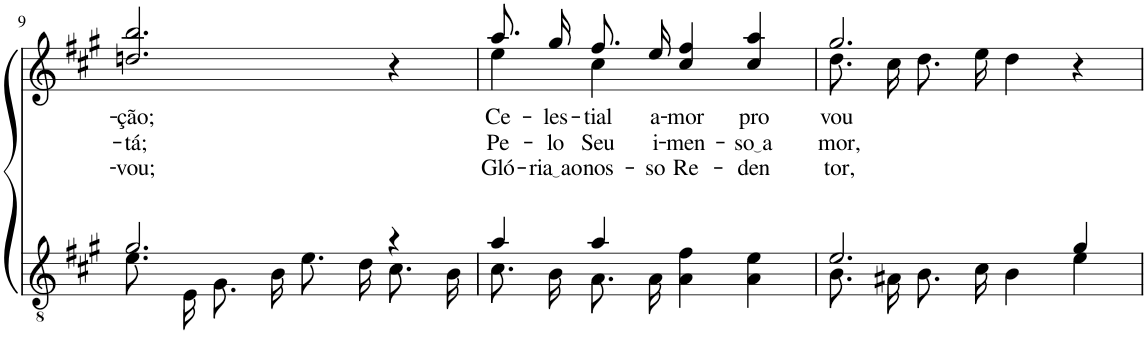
**kern	**kern	**text	**text	**text
*part2	*part1	*part1	*part1	*part1
*staff2	*staff1	*staff1	*staff1	*staff1
*I"Parte III e IV	*I"Parte I e II	*	*	*
!!LO:PB:g=z
*clefGv2	*clefG2	*	*	*
*Trd4c7	*Trd4c7	*	*	*
*k[f#c#g#]	*k[f#c#g#]	*	*	*
*M4/4	*M4/4	*	*	*
=9	=9	=9	=9	=9
*^	*	*	*	*
!	!	!	!LO:LY:b	!LO:LY:b	!LO:LY:b
2.g#/	8.e\L	2.ddn/ 2.bb/	ção;	tá;	vou;
.	16E\Jk	.	.	.	.
.	8.G#\L	.	.	.	.
.	16B\Jk	.	.	.	.
.	8.e\L	.	.	.	.
.	16d\Jk	.	.	.	.
4r	8.c#\L	4r	.	.	.
.	16B\Jk	.	.	.	.
=10	=10	=10	=10	=10	=10
!	!	!	!LO:LY:b	!LO:LY:b	!LO:LY:b
*	*	*^	*	*	*
4a/	8.c#\L	8.aa/L	4ee\	Ce-	Pe-	Gló-
!	!	!	!	!LO:LY:b	!LO:LY:b	!LO:LY:b
.	16B\Jk	16gg#/Jk	.	-les-	-lo	ria ao
!	!	!	!	!LO:LY:b	!LO:LY:b	!LO:LY:b
4a/	8.A\L	8.ff#/L	4cc#\	-tial	Seu	nos-
!	!	!	!	!LO:LY:b	!LO:LY:b	!LO:LY:b
.	16A\Jk	16ee/Jk	.	a-	i-	-so
!	!	!	!	!LO:LY:b	!LO:LY:b	!LO:LY:b
4A\ 4f#\	2ryy	4cc#/ 4ff#/	2ryy	-mor	-men-	Re-
!	!	!	!	!LO:LY:b	!LO:LY:b	!LO:LY:b
4A\ 4e\	.	4cc#/ 4aa/	.	pro-	so a	-den-
=11	=11	=11	=11	=11	=11	=11
!	!	!	!	!LO:LY:b	!LO:LY:b	!LO:LY:b
2.e/	8.B\L	2.gg#/	8.dd\L	-vou	mor,	-tor,
.	16A#X\Jk	.	16cc#\Jk	.	.	.
.	8.B\L	.	8.dd\L	.	.	.
.	16c#\Jk	.	16ee\Jk	.	.	.
.	4B\	.	4dd\	.	.	.
4g#/	4e\	4r	4ryy	.	.	.
*v	*v	*	*	*	*	*
*	*v	*v	*	*	*
=	=	=	=	=
*-	*-	*-	*-	*-
